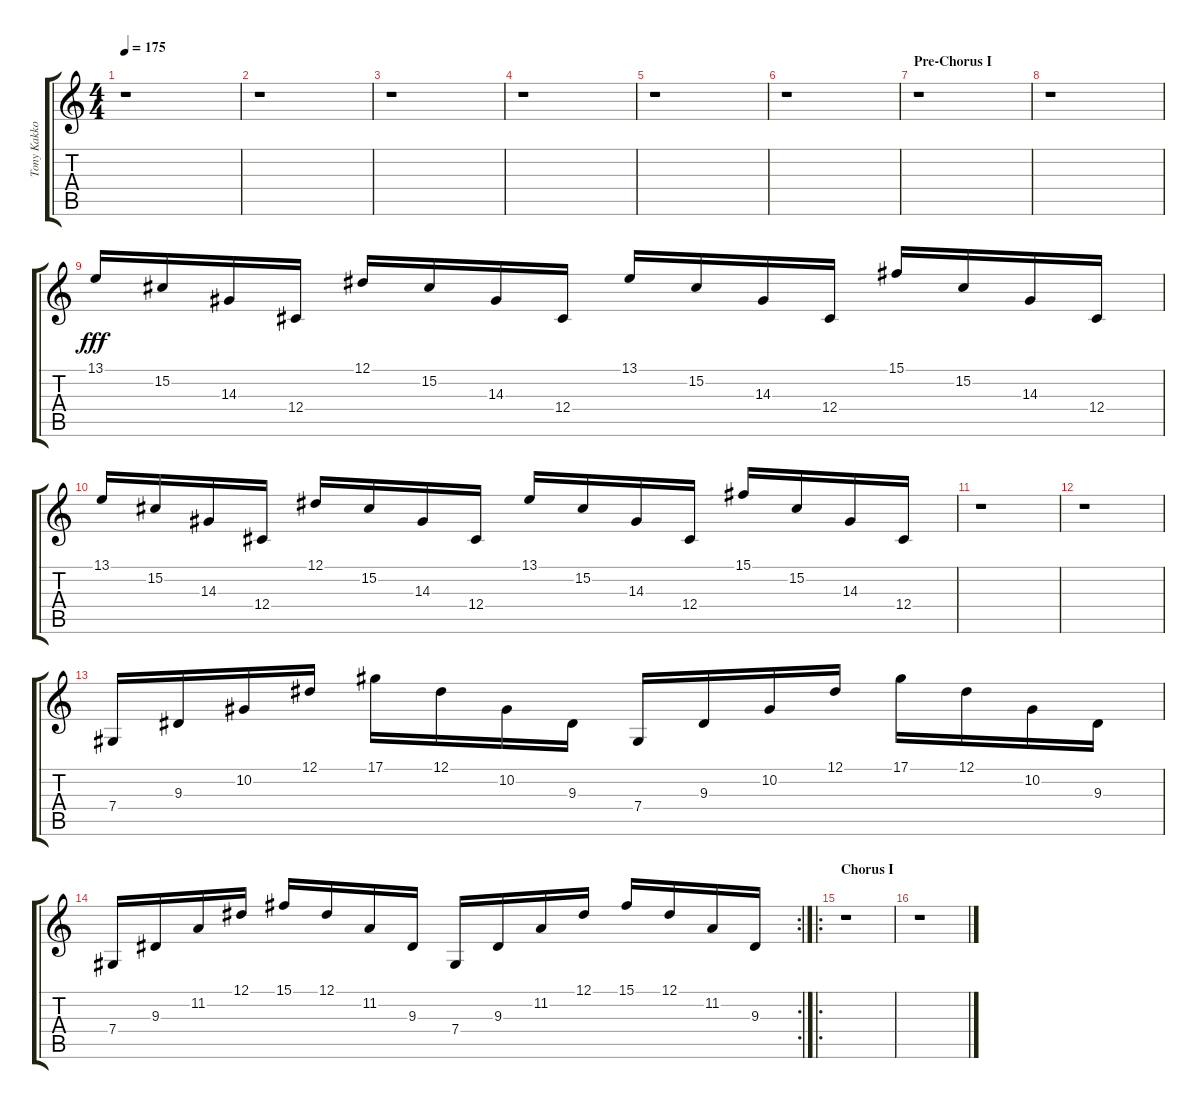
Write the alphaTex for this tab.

\track ("Tony Kakko" "Tony Kakko") {instrument harpsichord}
\staff {score tabs}
\tuning (Eb4 Bb3 Gb3 Db3 Ab2 Eb2) {hide}
\ts (4 4)
\tempo 175
\clef g2
\ks c
r.1{dy fff} |
r.1 |
r.1 |
r.1 |
r.1 |
r.1 |
\section ("" "Pre-Chorus I")
r.1 |
r.1 |
13.1.16 15.2.16 14.3.16 12.4.16 12.1.16 15.2.16 14.3.16 12.4.16 13.1.16 15.2.16 14.3.16 12.4.16 15.1.16 15.2.16 14.3.16 12.4.16 |
13.1.16 15.2.16 14.3.16 12.4.16 12.1.16 15.2.16 14.3.16 12.4.16 13.1.16 15.2.16 14.3.16 12.4.16 15.1.16 15.2.16 14.3.16 12.4.16 |
r.1 |
r.1 |
7.4.16 9.3.16 10.2.16 12.1.16 17.1.16 12.1.16 10.2.16 9.3.16 7.4.16 9.3.16 10.2.16 12.1.16 17.1.16 12.1.16 10.2.16 9.3.16 |
\rc 2
7.4.16 9.3.16 11.2.16 12.1.16 15.1.16 12.1.16 11.2.16 9.3.16 7.4.16 9.3.16 11.2.16 12.1.16 15.1.16 12.1.16 11.2.16 9.3.16 |
\ro
\section ("" "Chorus I")
r.1 |
r.1
